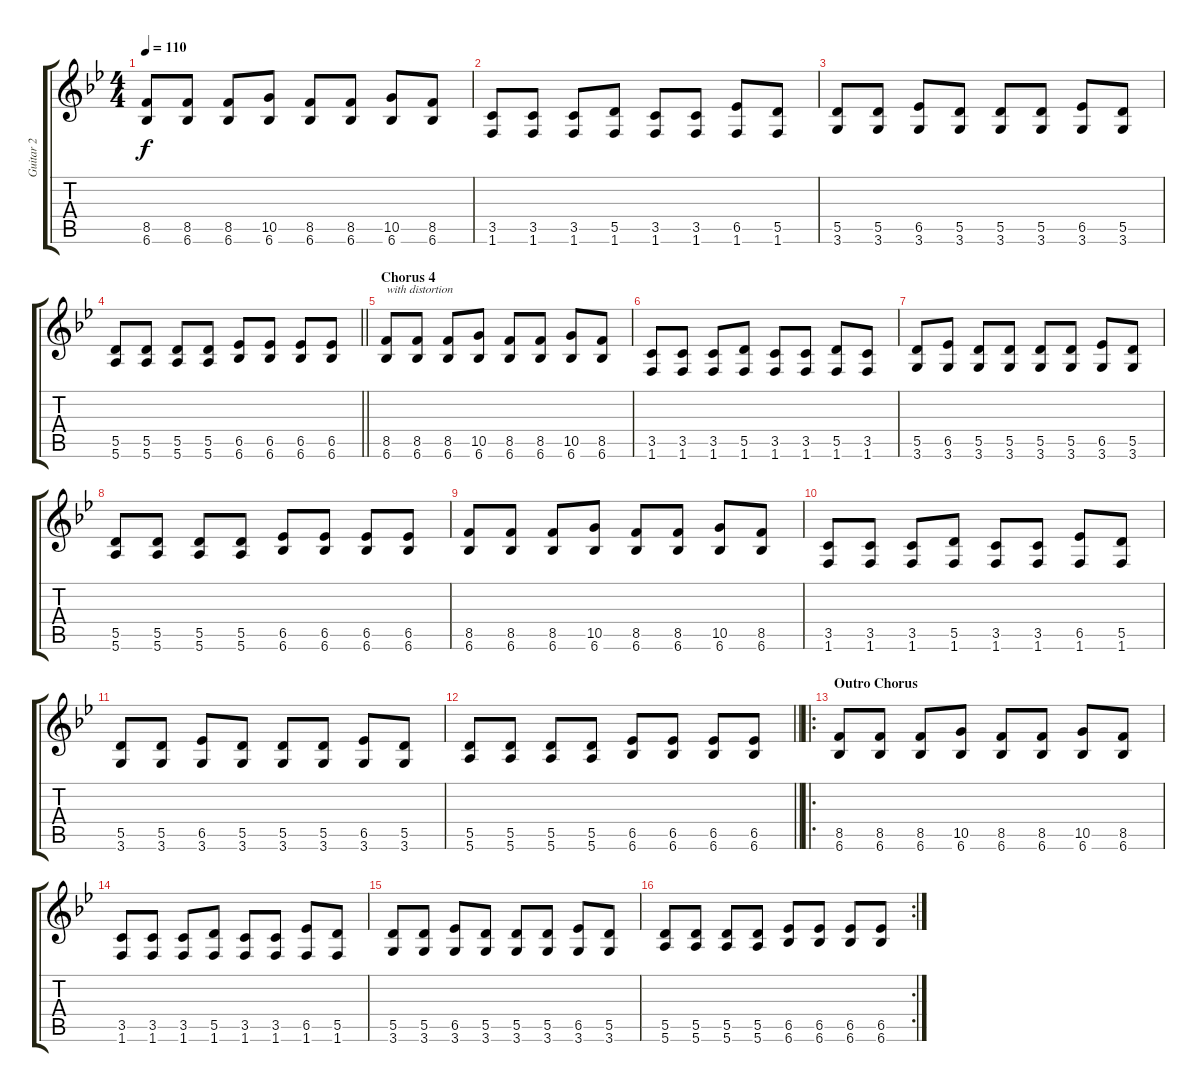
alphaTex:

\track ("Guitar 2" "Guitar 2") {instrument electricguitarjazz}
\staff {score tabs}
\tuning (E4 B3 G3 D3 A2 E2) {hide}
\ts (4 4)
\tempo 110
\clef g2
\ks bb
(8.5 6.6).8{dy f} (8.5 6.6).8 (8.5 6.6).8 (10.5 6.6).8 (8.5 6.6).8 (8.5 6.6).8 (10.5 6.6).8 (8.5 6.6).8 |
(3.5 1.6).8 (3.5 1.6).8 (3.5 1.6).8 (5.5 1.6).8 (3.5 1.6).8 (3.5 1.6).8 (6.5 1.6).8 (5.5 1.6).8 |
(5.5 3.6).8 (5.5 3.6).8 (6.5 3.6).8 (5.5 3.6).8 (5.5 3.6).8 (5.5 3.6).8 (6.5 3.6).8 (5.5 3.6).8 |
\barLineRight lightlight
(5.5 5.6).8 (5.5 5.6).8 (5.5 5.6).8 (5.5 5.6).8 (6.5 6.6).8 (6.5 6.6).8 (6.5 6.6).8 (6.5 6.6).8 |
\section ("" "Chorus 4")
(8.5 6.6).8{txt "with distortion" volume 11 instrument distortionguitar} (8.5 6.6).8 (8.5 6.6).8 (10.5 6.6).8 (8.5 6.6).8 (8.5 6.6).8 (10.5 6.6).8 (8.5 6.6).8 |
(3.5 1.6).8 (3.5 1.6).8 (3.5 1.6).8 (5.5 1.6).8 (3.5 1.6).8 (3.5 1.6).8 (5.5 1.6).8 (3.5 1.6).8 |
(5.5 3.6).8 (6.5 3.6).8 (5.5 3.6).8 (5.5 3.6).8 (5.5 3.6).8 (5.5 3.6).8 (6.5 3.6).8 (5.5 3.6).8 |
(5.5 5.6).8 (5.5 5.6).8 (5.5 5.6).8 (5.5 5.6).8 (6.5 6.6).8 (6.5 6.6).8 (6.5 6.6).8 (6.5 6.6).8 |
(8.5 6.6).8 (8.5 6.6).8 (8.5 6.6).8 (10.5 6.6).8 (8.5 6.6).8 (8.5 6.6).8 (10.5 6.6).8 (8.5 6.6).8 |
(3.5 1.6).8 (3.5 1.6).8 (3.5 1.6).8 (5.5 1.6).8 (3.5 1.6).8 (3.5 1.6).8 (6.5 1.6).8 (5.5 1.6).8 |
(5.5 3.6).8 (5.5 3.6).8 (6.5 3.6).8 (5.5 3.6).8 (5.5 3.6).8 (5.5 3.6).8 (6.5 3.6).8 (5.5 3.6).8 |
\barLineRight lightlight
(5.5 5.6).8 (5.5 5.6).8 (5.5 5.6).8 (5.5 5.6).8 (6.5 6.6).8 (6.5 6.6).8 (6.5 6.6).8 (6.5 6.6).8 |
\ro
\section ("" "Outro Chorus")
(8.5 6.6).8 (8.5 6.6).8 (8.5 6.6).8 (10.5 6.6).8 (8.5 6.6).8 (8.5 6.6).8 (10.5 6.6).8 (8.5 6.6).8 |
(3.5 1.6).8 (3.5 1.6).8 (3.5 1.6).8 (5.5 1.6).8 (3.5 1.6).8 (3.5 1.6).8 (6.5 1.6).8 (5.5 1.6).8 |
(5.5 3.6).8 (5.5 3.6).8 (6.5 3.6).8 (5.5 3.6).8 (5.5 3.6).8 (5.5 3.6).8 (6.5 3.6).8 (5.5 3.6).8 |
\rc 2
(5.5 5.6).8 (5.5 5.6).8 (5.5 5.6).8 (5.5 5.6).8 (6.5 6.6).8 (6.5 6.6).8 (6.5 6.6).8 (6.5 6.6).8
